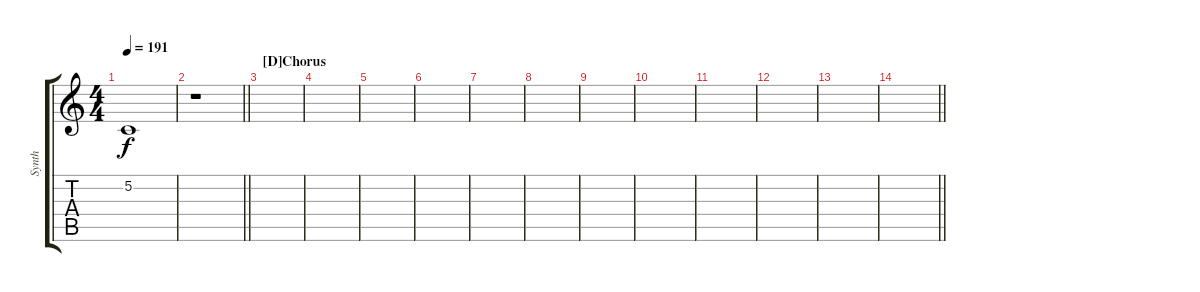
\track ("Synth" "Synth") {instrument choiraahs}
\staff {score tabs}
\tuning (C4 G3 Eb3 Bb2 F2 C2) {hide}
\ts (4 4)
\tempo 191
\clef g2
\ks c
5.2{t}.1{dy f} |
\barLineRight lightlight
r.1 |
\section ("" "[D]Chorus")
|
|
|
|
|
|
|
|
|
|
|
\barLineRight lightlight
